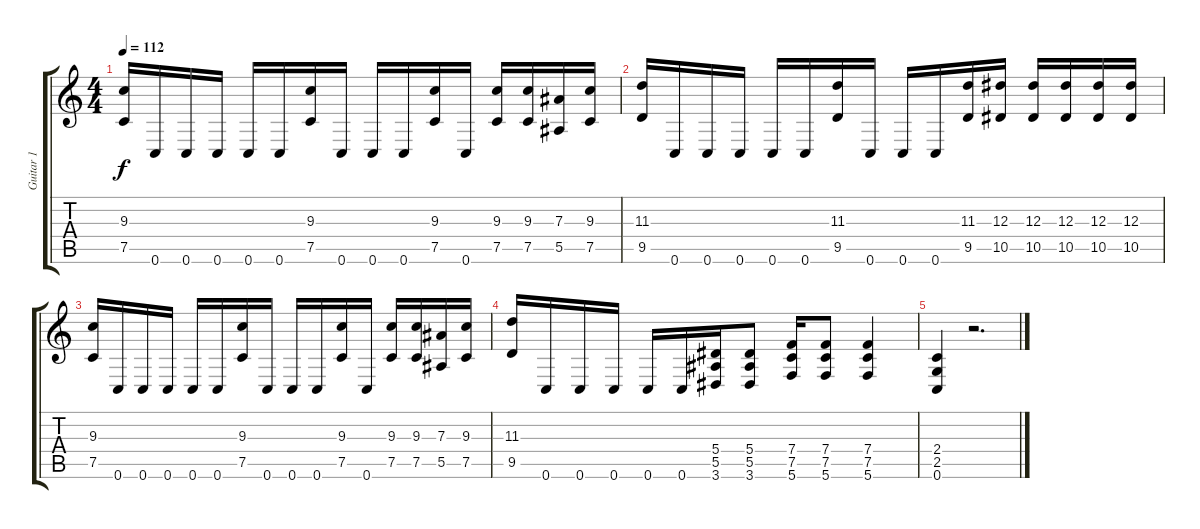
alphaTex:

\track ("Guitar 1" "Guitar 1") {instrument distortionguitar}
\staff {score tabs}
\tuning (C4 G3 Eb3 Bb2 F2 C2) {hide}
\ts (4 4)
\tempo 112
\clef g2
\ks c
(9.3 7.5).16{dy f} 0.6.16 0.6.16 0.6.16 0.6.16 0.6.16 (9.3 7.5).16 0.6.16 0.6.16 0.6.16 (9.3 7.5).16 0.6.16 (9.3 7.5).16 (9.3 7.5).16 (7.3 5.5).16 (9.3 7.5).16 |
(11.3 9.5).16 0.6.16 0.6.16 0.6.16 0.6.16 0.6.16 (11.3 9.5).16 0.6.16 0.6.16 0.6.16 (11.3 9.5).16 (12.3 10.5).16 (12.3 10.5).16 (12.3 10.5).16 (12.3 10.5).16 (12.3 10.5).16 |
(9.3 7.5).16 0.6.16 0.6.16 0.6.16 0.6.16 0.6.16 (9.3 7.5).16 0.6.16 0.6.16 0.6.16 (9.3 7.5).16 0.6.16 (9.3 7.5).16 (9.3 7.5).16 (7.3 5.5).16 (9.3 7.5).16 |
(11.3 9.5).16 0.6.16 0.6.16 0.6.16 0.6.16 0.6.16 (5.4 5.5 3.6).16 (5.4 5.5 3.6).8 (7.4 7.5 5.6).16 (7.4 7.5 5.6).8 (7.4 7.5 5.6).4 |
(2.4 2.5 0.6).4 r.2{d}
